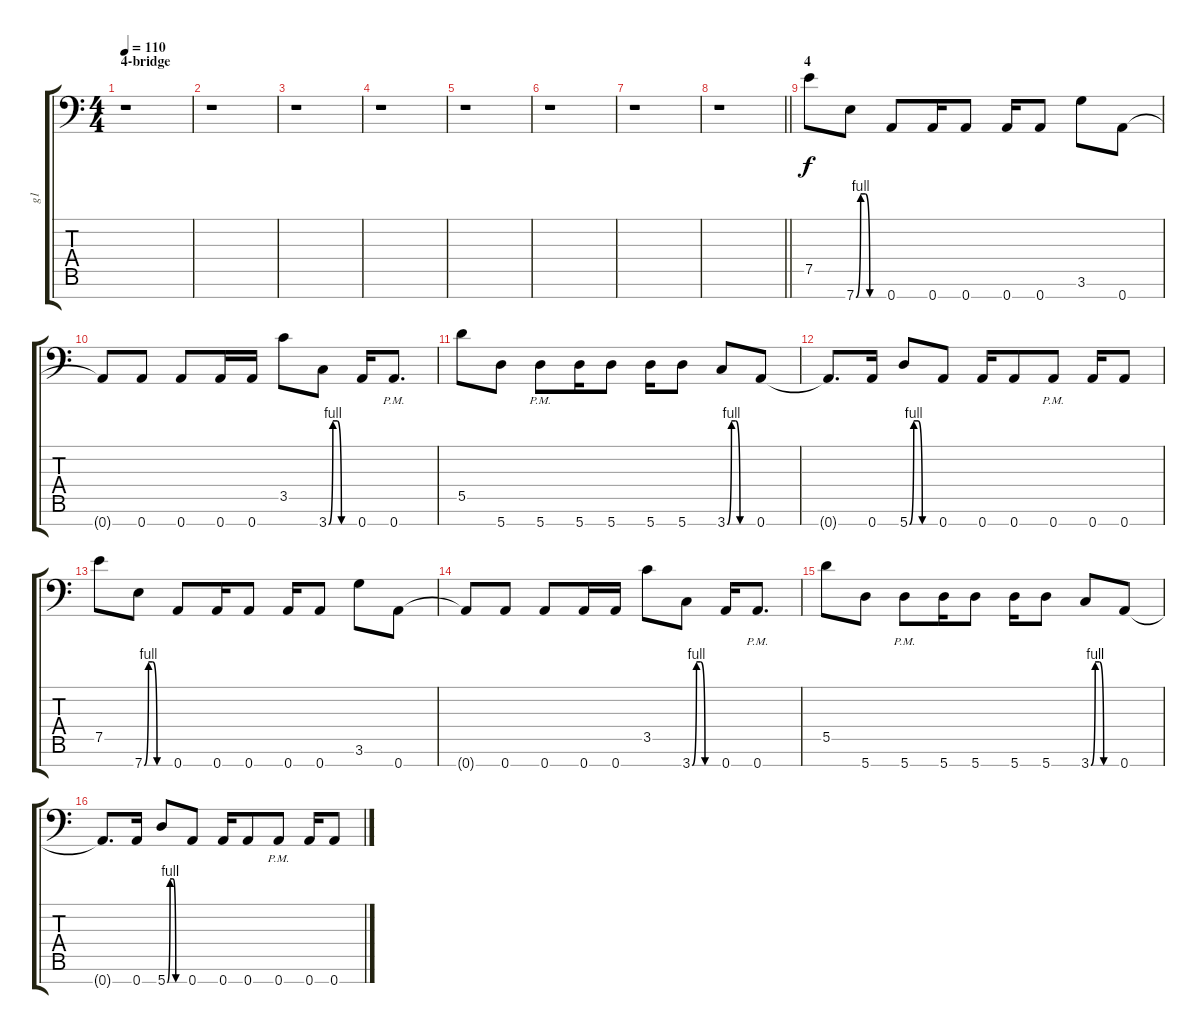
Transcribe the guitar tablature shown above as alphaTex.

\track ("g1" "g1") {instrument overdrivenguitar}
\staff {score tabs}
\tuning (E4 B3 G3 D3 A2 E2 A1) {hide}
\ts (4 4)
\section ("" "4-bridge")
\tempo 110
\clef f4
\ks c
r.1{dy f} |
r.1 |
r.1 |
r.1 |
r.1 |
r.1 |
r.1 |
\barLineRight lightlight
r.1 |
\section ("" "4")
7.5.8 7.7{be (custom 0 0 10 4 20 4 30 0 60 0)}.8 0.7.8 0.7.16 0.7.8 0.7.16 0.7.8 3.6.8 0.7.8 |
0.7{t}.8 0.7.8 0.7.8 0.7.16 0.7.16 3.5.8 3.7{be (custom 0 0 10 4 20 4 30 0 60 0)}.8 0.7.16 0.7{pm}.8{d} |
5.5.8 5.7.8 5.7{pm}.8 5.7.16 5.7.8 5.7.16 5.7.8 3.7{be (custom 0 0 10 4 20 4 30 0 60 0)}.8 0.7.8 |
0.7{t}.8{d} 0.7.16 5.7{be (custom 0 0 10 4 20 4 30 0 60 0)}.8 0.7.8 0.7.16 0.7.8 0.7{pm}.8 0.7.16 0.7.8 |
7.5.8 7.7{be (custom 0 0 10 4 20 4 30 0 60 0)}.8 0.7.8 0.7.16 0.7.8 0.7.16 0.7.8 3.6.8 0.7.8 |
0.7{t}.8 0.7.8 0.7.8 0.7.16 0.7.16 3.5.8 3.7{be (custom 0 0 10 4 20 4 30 0 60 0)}.8 0.7.16 0.7{pm}.8{d} |
5.5.8 5.7.8 5.7{pm}.8 5.7.16 5.7.8 5.7.16 5.7.8 3.7{be (custom 0 0 10 4 20 4 30 0 60 0)}.8 0.7.8 |
0.7{t}.8{d} 0.7.16 5.7{be (custom 0 0 10 4 20 4 30 0 60 0)}.8 0.7.8 0.7.16 0.7.8 0.7{pm}.8 0.7.16 0.7.8
